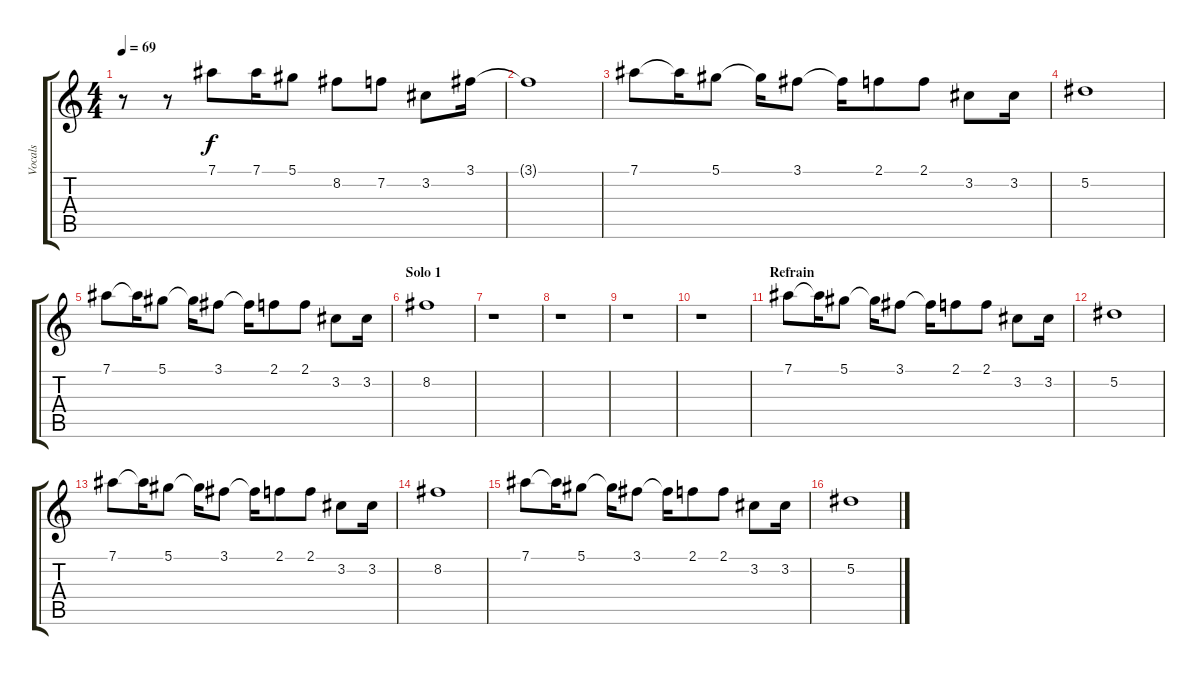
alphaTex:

\track ("Vocals" "Vocals") {instrument overdrivenguitar}
\staff {score tabs}
\tuning (Eb4 Bb3 Gb3 Db3 Ab2 Eb2) {hide}
\ts (4 4)
\tempo 69
\clef g2
\ks c
r.8{dy f} r.8 7.1.8 7.1.16 5.1.8 8.2.8 7.2.8 3.2.8 3.1.16 |
3.1{t}.1 |
7.1.8 7.1{t}.16 5.1.8 5.1{t}.16 3.1.8 3.1{t}.16 2.1.8 2.1.8 3.2.8 3.2.16 |
5.2.1 |
7.1.8 7.1{t}.16 5.1.8 5.1{t}.16 3.1.8 3.1{t}.16 2.1.8 2.1.8 3.2.8 3.2.16 |
\section ("" "Solo 1")
8.2.1 |
r.1 |
r.1 |
r.1 |
r.1 |
\section ("" "Refrain")
7.1.8 7.1{t}.16 5.1.8 5.1{t}.16 3.1.8 3.1{t}.16 2.1.8 2.1.8 3.2.8 3.2.16 |
5.2.1 |
7.1.8 7.1{t}.16 5.1.8 5.1{t}.16 3.1.8 3.1{t}.16 2.1.8 2.1.8 3.2.8 3.2.16 |
8.2.1 |
7.1.8 7.1{t}.16 5.1.8 5.1{t}.16 3.1.8 3.1{t}.16 2.1.8 2.1.8 3.2.8 3.2.16 |
5.2.1
